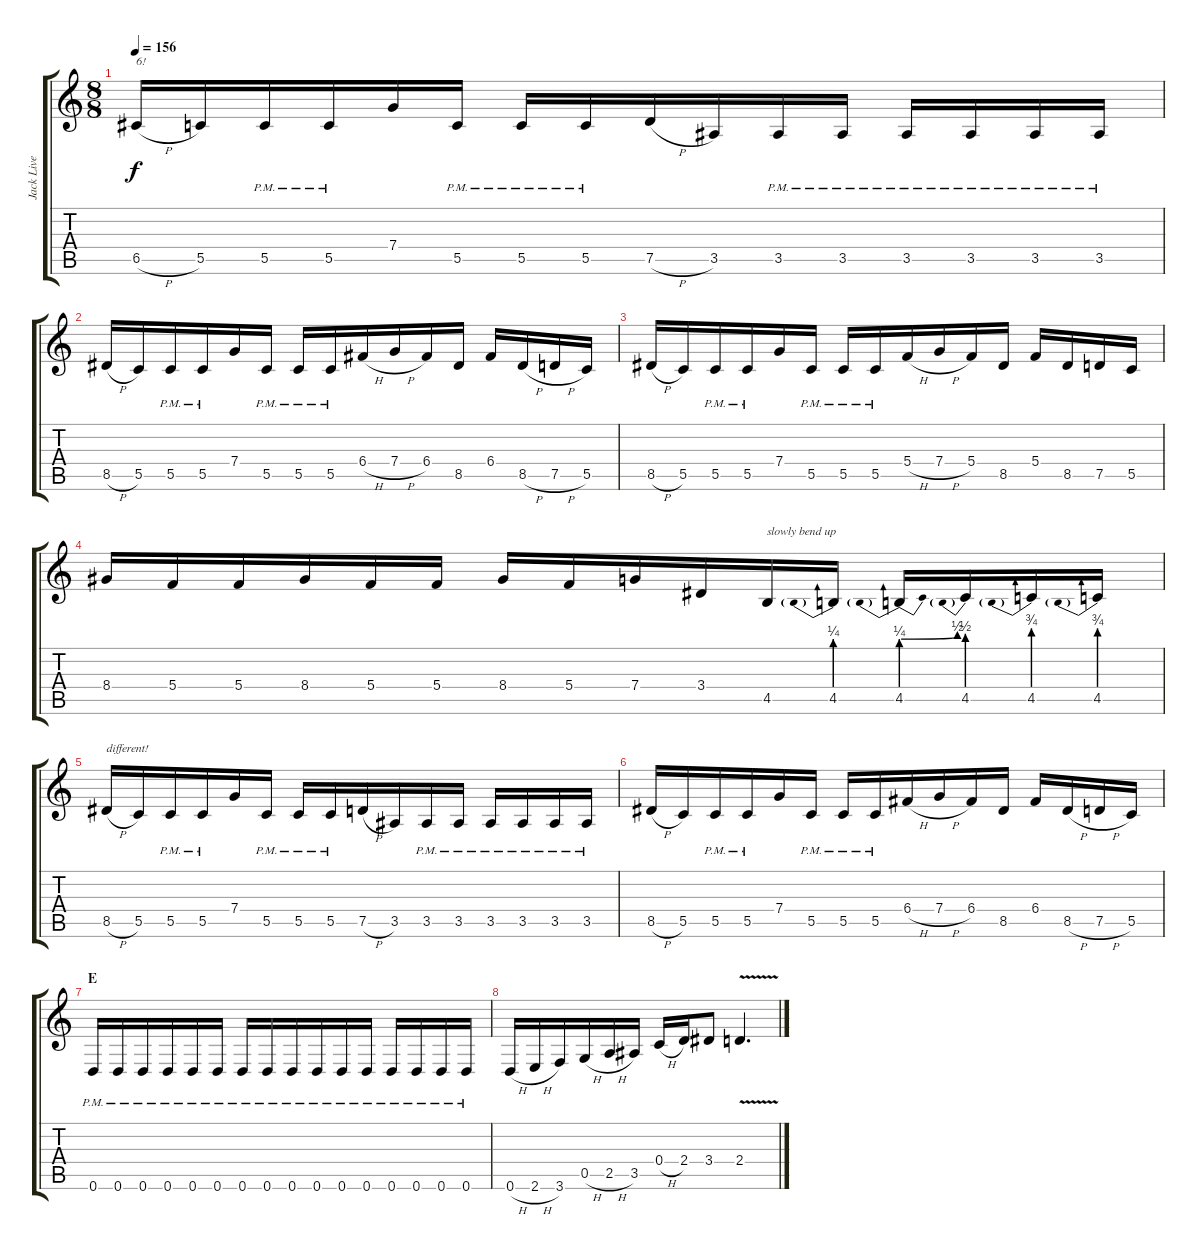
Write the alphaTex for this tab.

\track ("Jack Live" "Jack Live") {instrument distortionguitar}
\staff {score tabs}
\tuning (D4 A3 F3 C3 G2 D2) {hide}
\ts (8 8)
\tempo 156
\clef g2
\ks c
6.5{h}.16{txt "6!" dy f} 5.5.16 5.5{pm}.16 5.5{pm}.16 7.4.16 5.5{pm}.16 5.5{pm}.16 5.5{pm}.16 7.5{h}.16 3.5.16 3.5{pm}.16 3.5{pm}.16 3.5{pm}.16 3.5{pm}.16 3.5{pm}.16 3.5{pm}.16 |
8.5{h}.16 5.5.16 5.5{pm}.16 5.5{pm}.16 7.4.16 5.5{pm}.16 5.5{pm}.16 5.5{pm}.16 6.4{h}.16 7.4{h}.16 6.4.16 8.5.16 6.4.16 8.5{h}.16 7.5{h}.16 5.5.16 |
8.5{h}.16 5.5.16 5.5{pm}.16 5.5{pm}.16 7.4.16 5.5{pm}.16 5.5{pm}.16 5.5{pm}.16 5.4{h}.16 7.4{h}.16 5.4.16 8.5.16 5.4.16 8.5.16 7.5.16 5.5.16 |
8.4.16 5.4.16 5.4.16 8.4.16 5.4.16 5.4.16 8.4.16 5.4.16 7.4.16 3.4.16 4.5.16{txt "slowly bend up"} 4.5{be (prebend 0 1 60 1)}.16 4.5{be (prebendbend 0 1 60 2)}.16 4.5{be (prebend 0 2 60 2)}.16 4.5{be (prebend 0 3 60 3)}.16 4.5{be (prebend 0 3 60 3)}.16 |
8.5{h}.16{txt "different!"} 5.5.16 5.5{pm}.16 5.5{pm}.16 7.4.16 5.5{pm}.16 5.5{pm}.16 5.5{pm}.16 7.5{h}.16 3.5.16 3.5{pm}.16 3.5{pm}.16 3.5{pm}.16 3.5{pm}.16 3.5{pm}.16 3.5{pm}.16 |
8.5{h}.16 5.5.16 5.5{pm}.16 5.5{pm}.16 7.4.16 5.5{pm}.16 5.5{pm}.16 5.5{pm}.16 6.4{h}.16 7.4{h}.16 6.4.16 8.5.16 6.4.16 8.5{h}.16 7.5{h}.16 5.5.16 |
\section ("" "E")
0.6{pm}.16 0.6{pm}.16 0.6{pm}.16 0.6{pm}.16 0.6{pm}.16 0.6{pm}.16 0.6{pm}.16 0.6{pm}.16 0.6{pm}.16 0.6{pm}.16 0.6{pm}.16 0.6{pm}.16 0.6{pm}.16 0.6{pm}.16 0.6{pm}.16 0.6{pm}.16 |
0.6{h}.16 2.6{h}.16 3.6.16 0.5{h}.16 2.5{h}.16 3.5.16 0.4{h}.16 2.4.16 3.4.8 2.4{v}.4{d}
